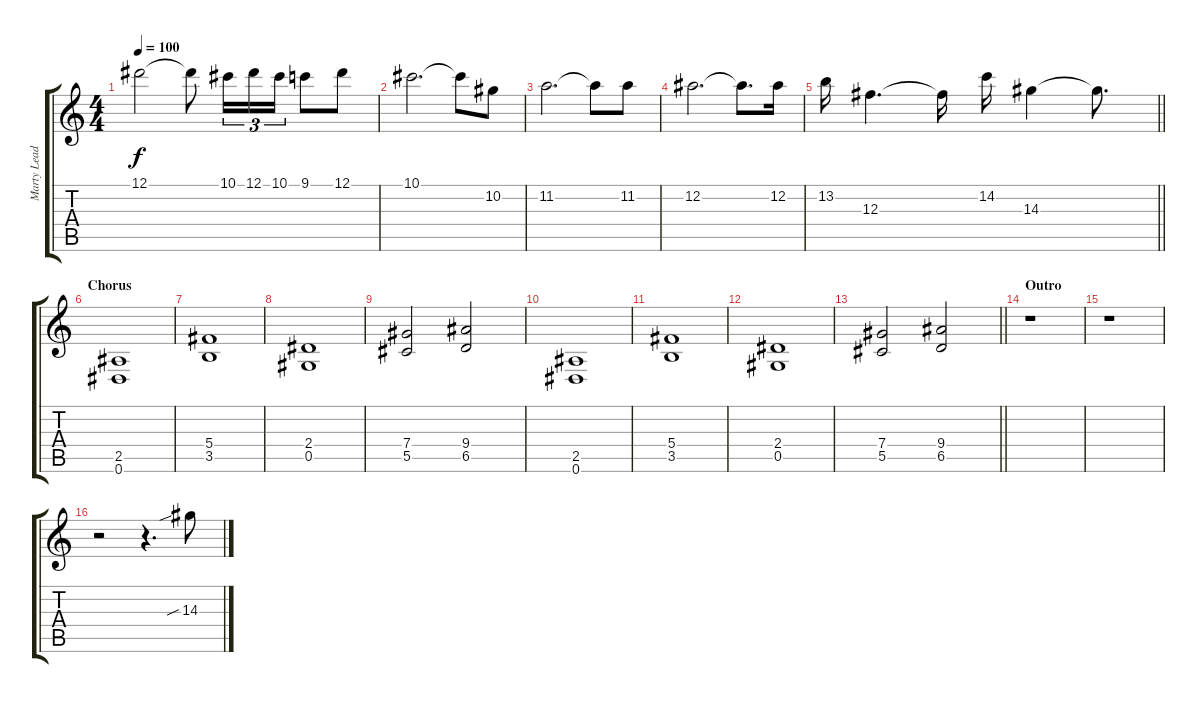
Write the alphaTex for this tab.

\track ("Marty Lead/Extra Guitar" "Marty Lead") {instrument distortionguitar}
\staff {score tabs}
\tuning (Eb4 Bb3 Gb3 Db3 Ab2 Eb2) {hide}
\ts (4 4)
\tempo 100
\clef g2
\ks c
12.1.2{dy f} 12.1{t}.8 10.1.16{tu (3 2)} 12.1.16{tu (3 2)} 10.1.16{tu (3 2)} 9.1.8 12.1.8 |
10.1.2{d} 10.1{t}.8 10.2.8 |
11.2.2{d} 11.2{t}.8 11.2.8 |
12.2.2{d} 12.2{t}.8{d} 12.2.16 |
\barLineRight lightlight
13.2.16 12.3.4{d} 12.3{t}.16 14.2.16 14.3.4 14.3{t}.8{d} |
\section ("" "Chorus")
(2.5 0.6).1{instrument distortionguitar} |
(5.4 3.5).1 |
(2.4 0.5).1 |
(7.4 5.5).2 (9.4 6.5).2 |
(2.5 0.6).1 |
(5.4 3.5).1 |
(2.4 0.5).1 |
\barLineRight lightlight
(7.4 5.5).2 (9.4 6.5).2 |
\section ("" "Outro")
r.1 |
r.1 |
r.2 r.4{d} 14.3{sib}.8
